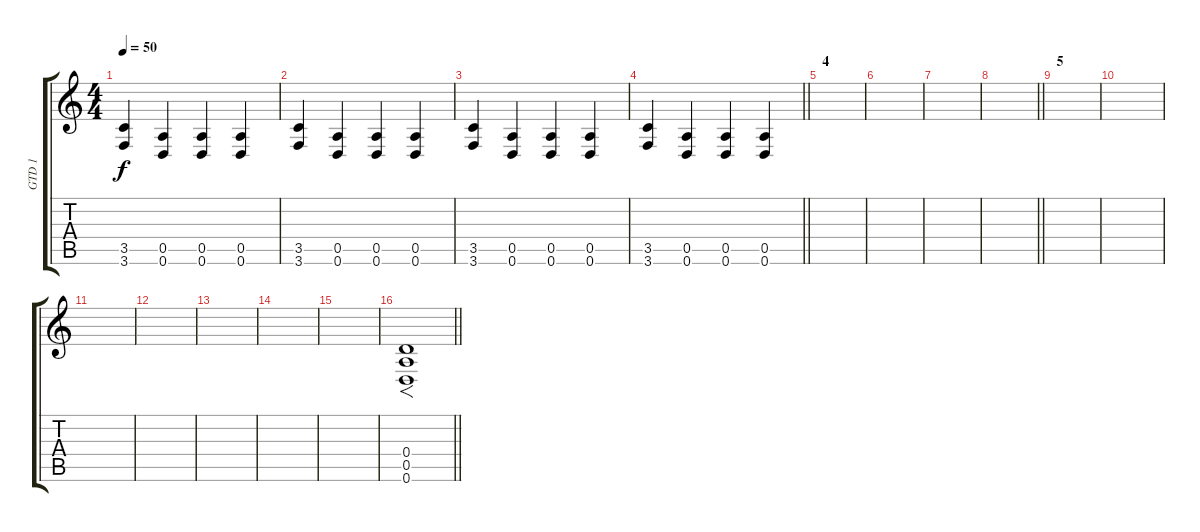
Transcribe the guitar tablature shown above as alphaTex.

\track ("GTD 1" "GTD 1") {instrument distortionguitar}
\staff {score tabs}
\tuning (E4 B3 G3 D3 A2 D2) {hide}
\ts (4 4)
\tempo 50
\clef g2
\ks c
(3.5 3.6).4{dy f} (0.5 0.6).4 (0.5 0.6).4 (0.5 0.6).4 |
(3.5 3.6).4 (0.5 0.6).4 (0.5 0.6).4 (0.5 0.6).4 |
(3.5 3.6).4 (0.5 0.6).4 (0.5 0.6).4 (0.5 0.6).4 |
\barLineRight lightlight
(3.5 3.6).4 (0.5 0.6).4 (0.5 0.6).4 (0.5 0.6).4 |
\section ("" "4 ")
|
|
|
\barLineRight lightlight
|
\section ("" "5")
|
|
|
|
|
|
|
\barLineRight lightlight
(0.4 0.5 0.6).1{f}
